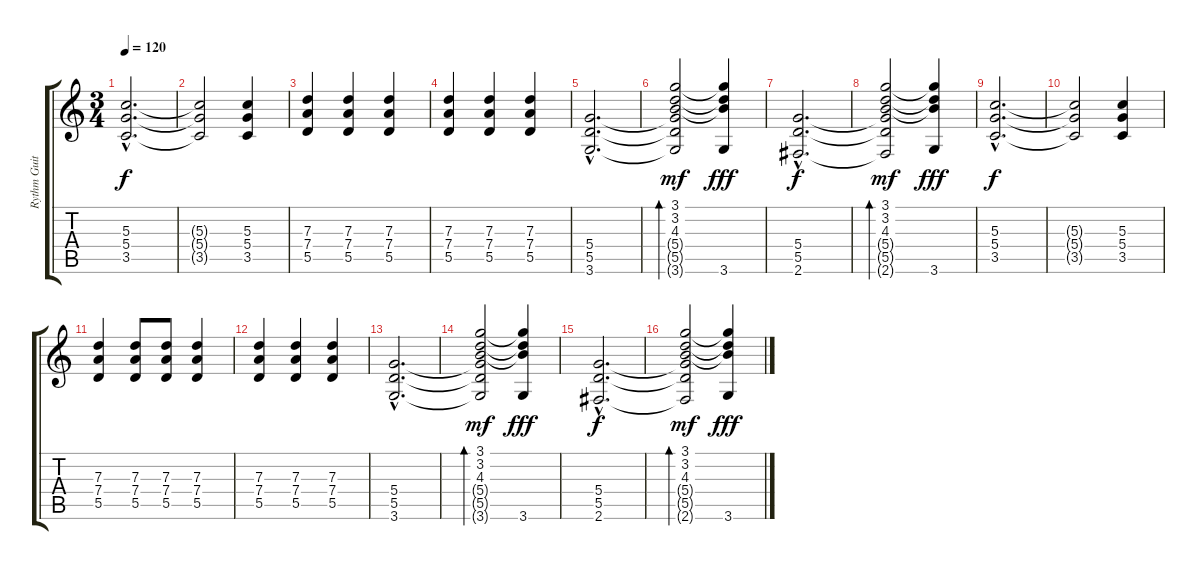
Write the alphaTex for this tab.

\track ("Rythm Guitar" "Rythm Guit") {instrument distortionguitar}
\staff {score tabs}
\tuning (E4 B3 G3 D3 A2 E2) {hide}
\ts (3 4)
\tempo 120
\clef g2
\ks c
(5.3{hac} 5.4{hac} 3.5{hac}).2{d dy f} |
(5.3{t} 5.4{t} 3.5{t}).2 (5.3 5.4 3.5).4 |
(7.3 7.4 5.5).4 (7.3 7.4 5.5).4 (7.3 7.4 5.5).4 |
(7.3 7.4 5.5).4 (7.3 7.4 5.5).4 (7.3 7.4 5.5).4 |
(5.4{hac} 5.5{hac} 3.6{hac}).2{d} |
(3.1 3.2 4.3 5.4{t} 5.5{t} 3.6{t}).2{bd 240 dy mf} (3.1{t} 3.2{t} 4.3{t} 3.6).4{dy fff} |
(5.4{hac} 5.5{hac} 2.6{hac}).2{d dy f} |
(3.1 3.2 4.3 5.4{t} 5.5{t} 2.6{t}).2{bd 240 dy mf} (3.1{t} 3.2{t} 4.3{t} 3.6).4{dy fff} |
(5.3{hac} 5.4{hac} 3.5{hac}).2{d dy f} |
(5.3{t} 5.4{t} 3.5{t}).2 (5.3 5.4 3.5).4 |
(7.3 7.4 5.5).4 (7.3 7.4 5.5).8 (7.3 7.4 5.5).8 (7.3 7.4 5.5).4 |
(7.3 7.4 5.5).4 (7.3 7.4 5.5).4 (7.3 7.4 5.5).4 |
(5.4{hac} 5.5{hac} 3.6{hac}).2{d} |
(3.1 3.2 4.3 5.4{t} 5.5{t} 3.6{t}).2{bd 240 dy mf} (3.1{t} 3.2{t} 4.3{t} 3.6).4{dy fff} |
(5.4{hac} 5.5{hac} 2.6{hac}).2{d dy f} |
(3.1 3.2 4.3 5.4{t} 5.5{t} 2.6{t}).2{bd 240 dy mf} (3.1{t} 3.2{t} 4.3{t} 3.6).4{dy fff}
